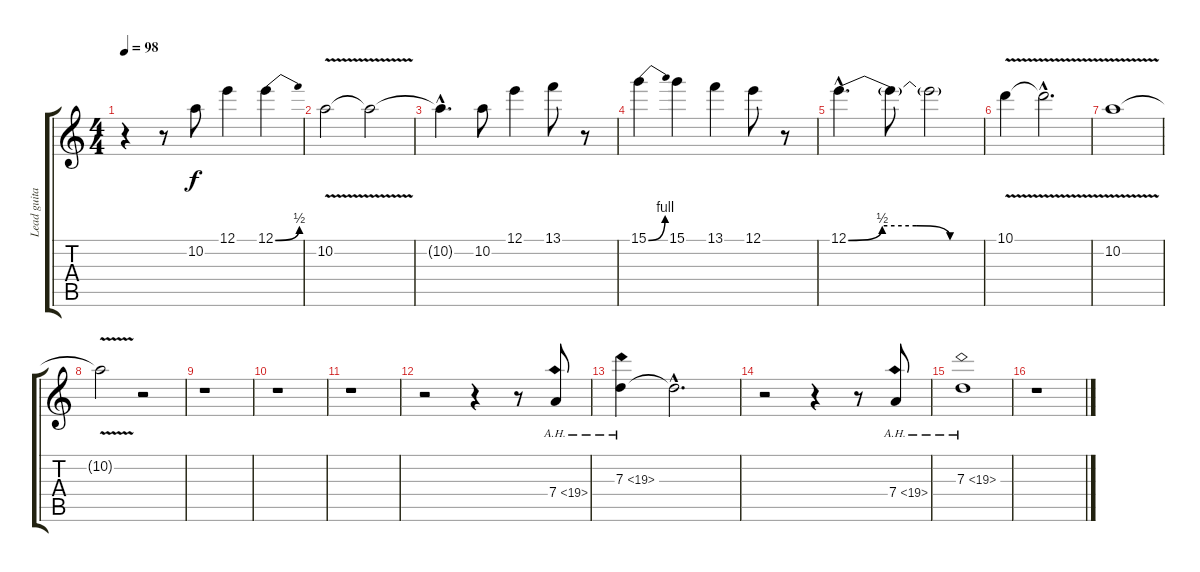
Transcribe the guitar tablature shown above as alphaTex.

\track ("Lead guitar" "Lead guita") {instrument distortionguitar}
\staff {score tabs}
\tuning (E4 B3 G3 D3 A2 E2) {hide}
\ts (4 4)
\tempo 98
\clef g2
\ks c
r.4{dy f instrument distortionguitar} r.8 10.2.8 12.1.4 12.1{be (bend 0 0 60 2)}.4 |
10.2{v}.2 10.2{t}.2 |
10.2{hac t}.4{d} 10.2.8 12.1.4 13.1.8 r.8 |
15.1{be (bend 0 0 60 4)}.4 15.1.4 13.1.4 12.1.8 r.8 |
12.1{be (custom 0 0 15 2 30 2 45 0 60 0) hac}.4{d} 12.1{t}.8 12.1{t}.2 |
10.1{v}.4 10.1{hac t}.2{d} |
10.2{v}.1 |
10.2{t}.2 r.2 |
r.1 |
r.1 |
r.1 |
r.2 r.4 r.8 7.4{ah 12}.8 |
7.3{ah 12}.4 7.3{hac t}.2{d} |
r.2 r.4 r.8 7.4{ah 12}.8 |
7.3{ah 12}.1 |
r.1
